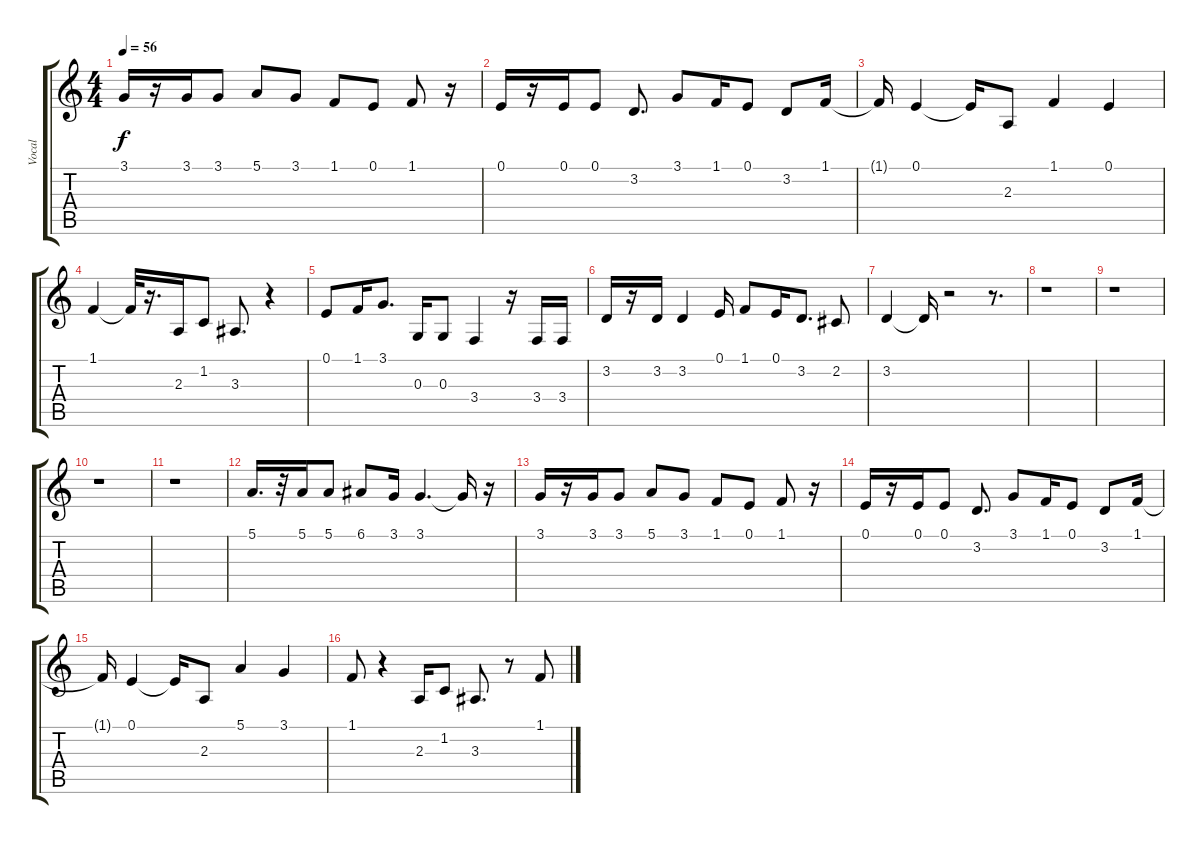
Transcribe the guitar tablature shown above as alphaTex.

\track ("Vocal" "Vocal") {instrument pad4choir}
\staff {score tabs}
\tuning (E4 B3 G3 D3 A2 E2) {hide}
\ts (4 4)
\tempo 56
\clef g2
\ks c
3.1.16{dy f} r.16 3.1.16 3.1.8 5.1.8 3.1.8 1.1.8 0.1.8 1.1.8 r.16 |
0.1.16 r.16 0.1.16 0.1.8 3.2.8{d} 3.1.8 1.1.16 0.1.8 3.2.8 1.1.16 |
1.1{t}.16 0.1.4 0.1{t}.16 2.3.8 1.1.4 0.1.4 |
1.1.4 1.1{t}.32 r.16{d} 2.3.16 1.2.8 3.3.8{d} r.4 |
0.1.8 1.1.16 3.1.8{d} 0.3.16 0.3.8 3.4.4 r.16 3.4.16 3.4.16 |
3.2.16 r.16 3.2.16 3.2.4 0.1.16 1.1.8 0.1.16 3.2.8{d} 2.2.8 |
3.2.4 3.2{t}.16 r.2 r.8{d} |
r.1 |
r.1 |
r.1 |
r.1 |
5.1.16{d} r.32 5.1.16 5.1.8 6.1.8 3.1.16 3.1.4{d} 3.1{t}.16 r.16 |
3.1.16 r.16 3.1.16 3.1.8 5.1.8 3.1.8 1.1.8 0.1.8 1.1.8 r.16 |
0.1.16 r.16 0.1.16 0.1.8 3.2.8{d} 3.1.8 1.1.16 0.1.8 3.2.8 1.1.16 |
1.1{t}.16 0.1.4 0.1{t}.16 2.3.8 5.1.4 3.1.4 |
1.1.8 r.4 2.3.16 1.2.8 3.3.8{d} r.8 1.1.8
